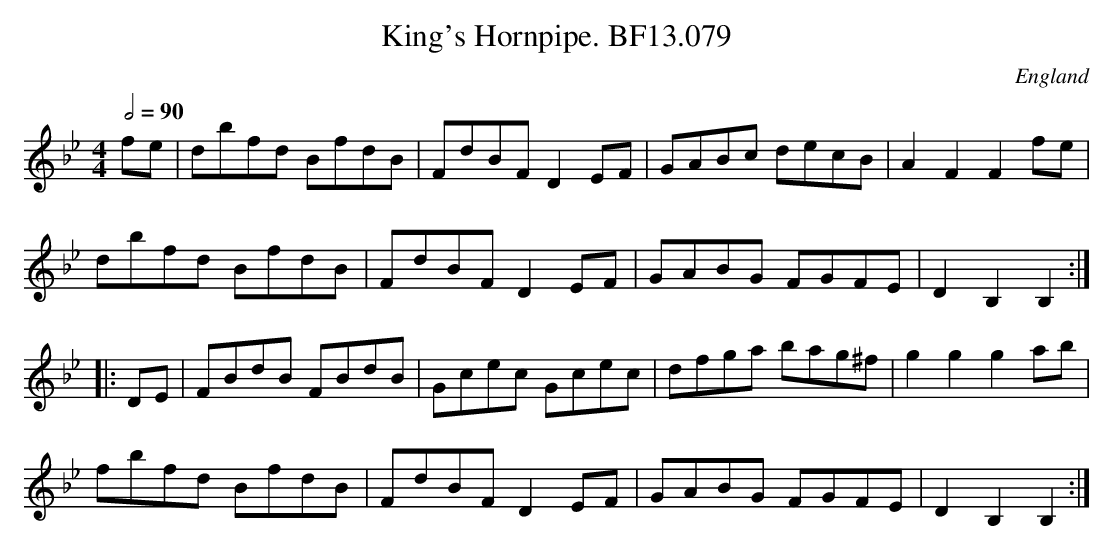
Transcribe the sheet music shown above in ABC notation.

X:1
T:King's Hornpipe. BF13.079
L:1/8
M:4/4
O:England
Q:1/2=90
K:Bb
fe|dbfd BfdB|FdBFD2EF|GABc decB|A2F2F2fe|!
dbfd BfdB|FdBFD2EF|GABG FGFE|D2B,2B,2:|!
|:DE|FBdB FBdB|Gcec Gcec|dfga bag^f|g2g2g2ab|!
fbfd BfdB|FdBFD2EF|GABG FGFE|D2B,2B,2:|
